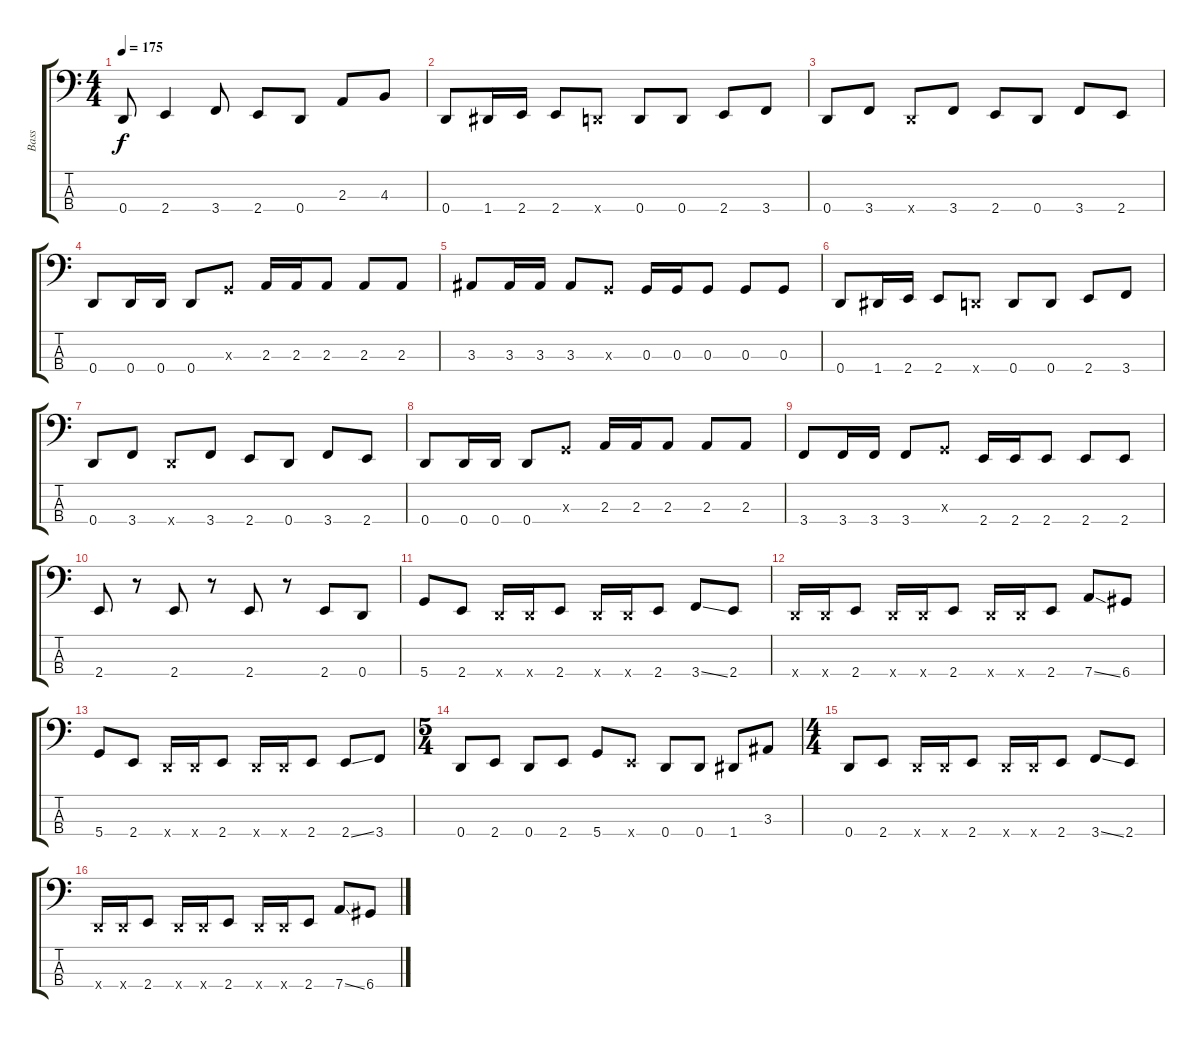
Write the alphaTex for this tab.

\track ("Bass" "Bass") {instrument slapbass1}
\staff {score tabs}
\tuning (F2 C2 G1 D1) {hide}
\ts (4 4)
\tempo 175
\clef f4
\ks c
0.4.8{dy f} 2.4.4 3.4.8 2.4.8 0.4.8 2.3.8 4.3.8 |
0.4.8 1.4.16 2.4.16 2.4.8 0.4{x}.8 0.4.8 0.4.8 2.4.8 3.4.8 |
0.4.8 3.4.8 0.4{x}.8 3.4.8 2.4.8 0.4.8 3.4.8 2.4.8 |
0.4.8 0.4.16 0.4.16 0.4.8 0.3{x}.8 2.3.16 2.3.16 2.3.8 2.3.8 2.3.8 |
3.3.8 3.3.16 3.3.16 3.3.8 0.3{x}.8 0.3.16 0.3.16 0.3.8 0.3.8 0.3.8 |
0.4.8 1.4.16 2.4.16 2.4.8 0.4{x}.8 0.4.8 0.4.8 2.4.8 3.4.8 |
0.4.8 3.4.8 0.4{x}.8 3.4.8 2.4.8 0.4.8 3.4.8 2.4.8 |
0.4.8 0.4.16 0.4.16 0.4.8 0.3{x}.8 2.3.16 2.3.16 2.3.8 2.3.8 2.3.8 |
3.4.8 3.4.16 3.4.16 3.4.8 0.3{x}.8 2.4.16 2.4.16 2.4.8 2.4.8 2.4.8 |
2.4.8 r.8 2.4.8 r.8 2.4.8 r.8 2.4.8 0.4.8 |
5.4.8 2.4.8 0.4{x}.16 0.4{x}.16 2.4.8 0.4{x}.16 0.4{x}.16 2.4.8 3.4{ss}.8 2.4.8 |
0.4{x}.16 0.4{x}.16 2.4.8 0.4{x}.16 0.4{x}.16 2.4.8 0.4{x}.16 0.4{x}.16 2.4.8 7.4{ss}.8 6.4.8 |
5.4.8 2.4.8 0.4{x}.16 0.4{x}.16 2.4.8 0.4{x}.16 0.4{x}.16 2.4.8 2.4{ss}.8 3.4.8 |
\ts (5 4)
0.4.8 2.4.8 0.4.8 2.4.8 5.4.8 2.4{x}.8 0.4.8 0.4.8 1.4.8 3.3.8 |
\ts (4 4)
0.4.8 2.4.8 0.4{x}.16 0.4{x}.16 2.4.8 0.4{x}.16 0.4{x}.16 2.4.8 3.4{ss}.8 2.4.8 |
0.4{x}.16 0.4{x}.16 2.4.8 0.4{x}.16 0.4{x}.16 2.4.8 0.4{x}.16 0.4{x}.16 2.4.8 7.4{ss}.8 6.4.8
